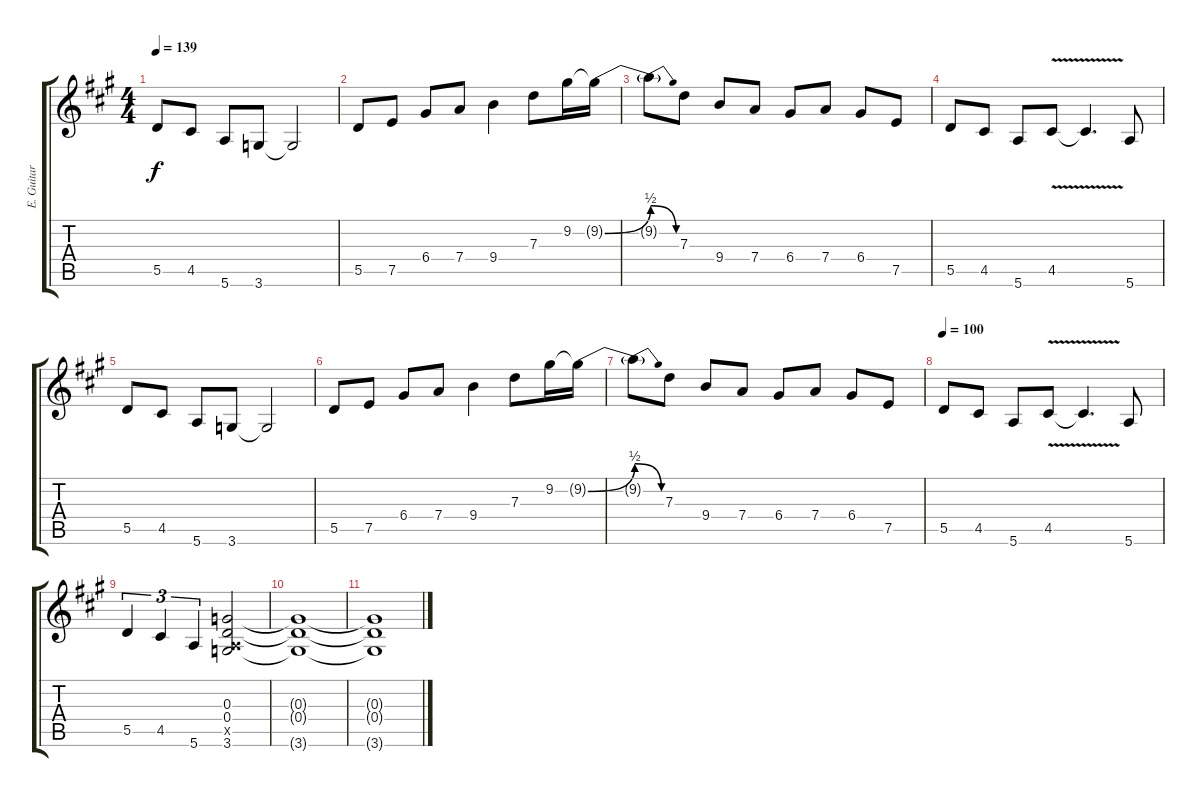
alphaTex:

\track ("E. Guitar I" "E. Guitar ") {instrument electricguitarclean}
\staff {score tabs}
\tuning (E4 B3 G3 D3 A2 E2) {hide}
\ts (4 4)
\tempo 139
\clef g2
\ks a
5.5.8{dy f} 4.5.8 5.6.8 3.6.8 3.6{t}.2 |
5.5.8 7.5.8 6.4.8 7.4.8 9.4.4 7.3.8 9.2.16 9.2{be (bend 0 0 60 2) t}.16 |
9.2{be (release 0 2 60 0) t}.8 7.3.8 9.4.8 7.4.8 6.4.8 7.4.8 6.4.8 7.5.8 |
5.5.8 4.5.8 5.6.8 4.5{v}.8 4.5{t}.4{d} 5.6.8 |
5.5.8 4.5.8 5.6.8 3.6.8 3.6{t}.2 |
5.5.8 7.5.8 6.4.8 7.4.8 9.4.4 7.3.8 9.2.16 9.2{be (bend 0 0 60 2) t}.16 |
9.2{be (release 0 2 60 0) t}.8 7.3.8 9.4.8 7.4.8 6.4.8 7.4.8 6.4.8 7.5.8 |
\tempo 100
5.5.8 4.5.8 5.6.8 4.5{v}.8 4.5{t}.4{d} 5.6.8 |
5.5.4{tu (3 2)} 4.5.4{tu (3 2)} 5.6.4{tu (3 2)} (0.3 0.4 0.5{x} 3.6).2 |
(0.3{t} 0.4{t} 3.6{t}).1 |
(0.3{t} 0.4{t} 3.6{t}).1
